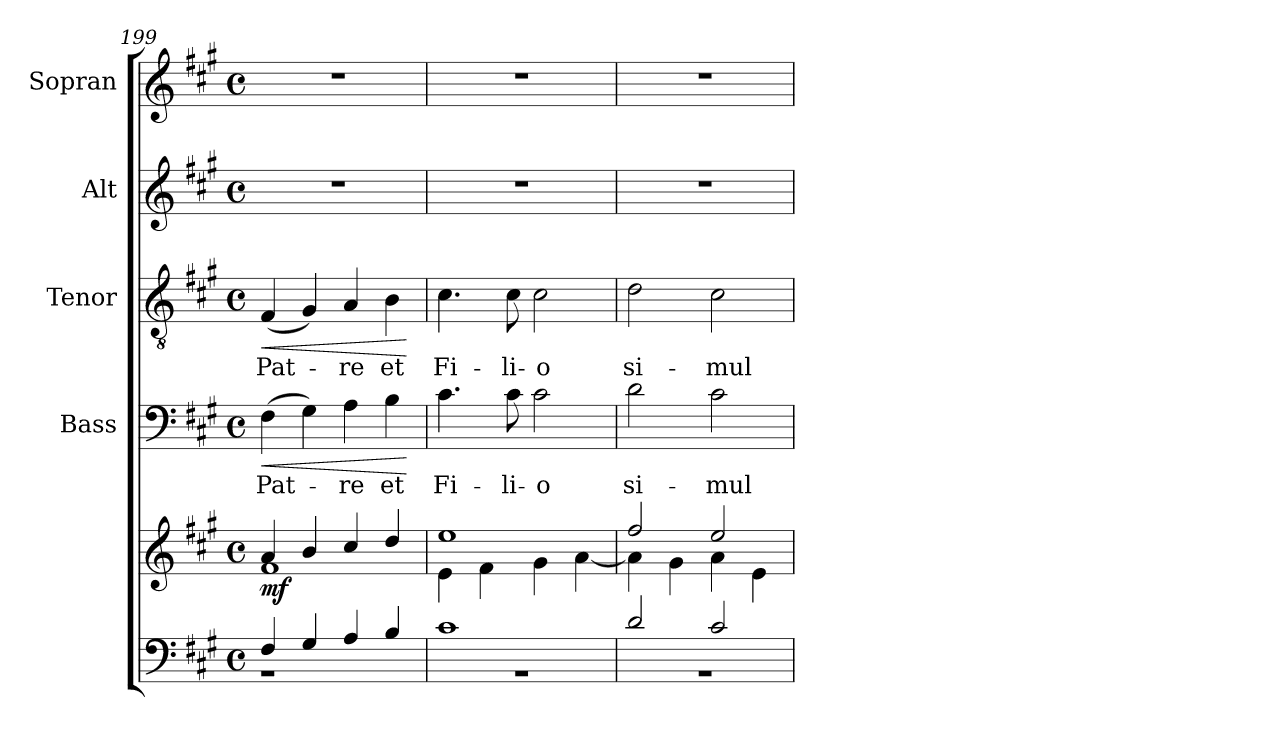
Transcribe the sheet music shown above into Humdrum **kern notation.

**kern	**kern	**dynam	**kern	**text	**dynam	**kern	**text	**dynam	**kern	**kern
*part5	*part5	*part5	*part4	*part4	*part4	*part3	*part3	*part3	*part2	*part1
*staff6	*staff5	*staff5/6	*staff4	*staff4	*staff4	*staff3	*staff3	*staff3	*staff2	*staff1
*	*	*	*I"Bass	*	*	*I"Tenor	*	*	*I"Alt	*I"Sopran
*	*	*	*I'B.	*	*	*I'T.	*	*	*I'A.	*I'S.
*clefF4	*clefG2	*	*clefF4	*	*	*clefGv2	*	*	*clefG2	*clefG2
*k[f#c#g#]	*k[f#c#g#]	*	*k[f#c#g#]	*	*	*k[f#c#g#]	*	*	*k[f#c#g#]	*k[f#c#g#]
*A:	*A:	*	*A:	*	*	*A:	*	*	*A:	*A:
*M4/4	*M4/4	*	*M4/4	*	*	*M4/4	*	*	*M4/4	*M4/4
*met(c)	*met(c)	*	*met(c)	*	*	*met(c)	*	*	*met(c)	*met(c)
=199	=199	=199	=199	=199	=199	=199	=199	=199	=199	=199
*^	*^	*	*	*	*	*	*	*	*	*
!	!	!	!	!LO:DY:b	!	!LO:LY:b	!LO:HP:b	!	!LO:LY:b	!LO:HP:b	!	!
4F#/	1rBB	4a/	1f#	mf	(>4F#\	Pat-	<	(<4F#/	Pat-	<	1r	1r
4G#/	.	4b/	.	.	4G#\)	.	.	4G#/)	.	.	.	.
!	!	!	!	!	!	!LO:LY:b	!	!	!LO:LY:b	!	!	!
4A/	.	4cc#/	.	.	4A\	-re	.	4A/	-re	.	.	.
!	!	!	!	!	!	!LO:LY:b	!	!	!LO:LY:b	!	!	!
4B/	.	4dd/	.	.	4B\	et	.	4B\	et	.	.	.
*v	*v	*	*	*	*	*	*	*	*	*	*	*
*	*v	*v	*	*	*	*	*	*	*	*	*
.	.	.	.	.	[	.	.	[	.	.
!!LO:PB:g=z
=200	=200	=200	=200	=200	=200	=200	=200	=200	=200	=200
*^	*^	*	*	*	*	*	*	*	*	*
!	!	!	!	!	!	!LO:LY:b	!	!	!LO:LY:b	!	!	!
1c#	1rBB	1ee	4e\	.	4.c#\	Fi-	.	4.c#\	Fi-	.	1r	1r
.	.	.	4f#\	.	.	.	.	.	.	.	.	.
!	!	!	!	!	!	!LO:LY:b	!	!	!LO:LY:b	!	!	!
.	.	.	.	.	8c#\	-li-	.	8c#\	-li-	.	.	.
!	!	!	!	!	!	!LO:LY:b	!	!	!LO:LY:b	!	!	!
.	.	.	4g#\	.	2c#\	-o	.	2c#\	-o	.	.	.
.	.	.	[<4a\	.	.	.	.	.	.	.	.	.
=201	=201	=201	=201	=201	=201	=201	=201	=201	=201	=201	=201	=201
!	!	!	!	!	!	!LO:LY:b	!	!	!LO:LY:b	!	!	!
2d/	1rBB	2ff#/	4a\]	.	2d\	si-	.	2d\	si-	.	1r	1r
.	.	.	4g#\	.	.	.	.	.	.	.	.	.
!	!	!	!	!	!	!LO:LY:b	!	!	!LO:LY:b	!	!	!
2c#/	.	2ee/	4a\	.	2c#\	-mul	.	2c#\	-mul	.	.	.
.	.	.	4e\	.	.	.	.	.	.	.	.	.
*v	*v	*	*	*	*	*	*	*	*	*	*	*
*	*v	*v	*	*	*	*	*	*	*	*	*
=	=	=	=	=	=	=	=	=	=	=
*-	*-	*-	*-	*-	*-	*-	*-	*-	*-	*-
